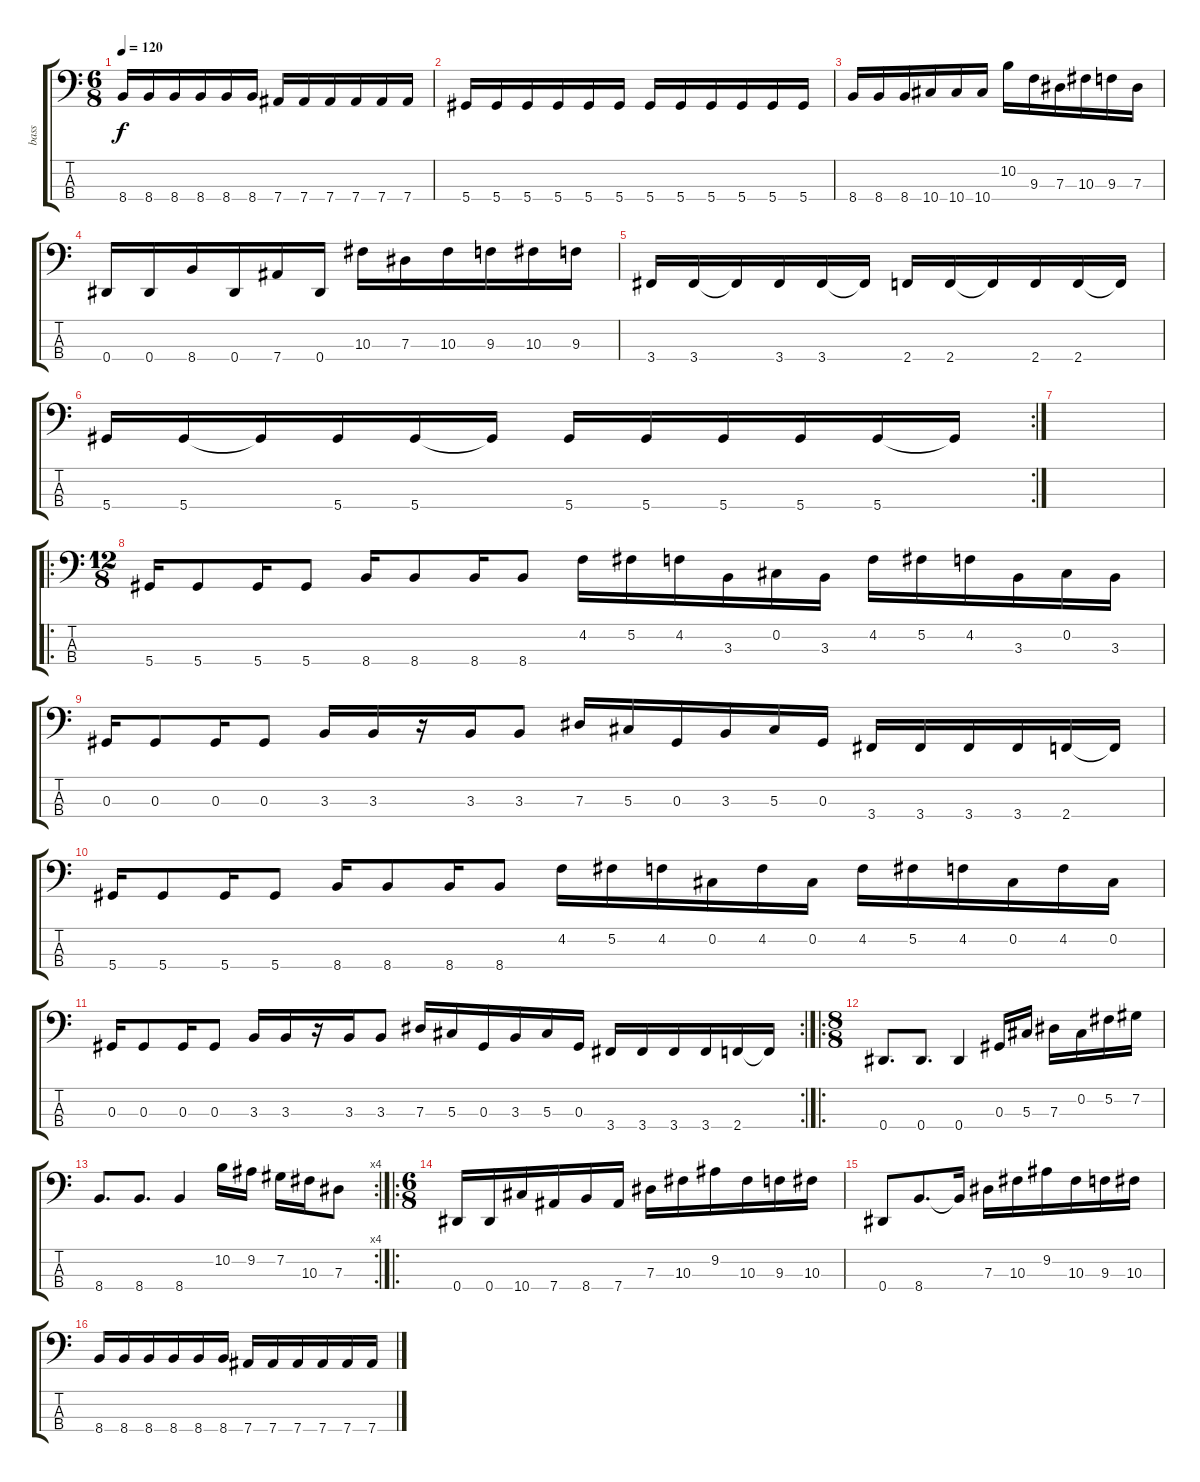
\track ("bass" "bass") {instrument electricbassfinger}
\staff {score tabs}
\tuning (Gb2 Db2 Ab1 Eb1) {hide}
\ts (6 8)
\tempo 120
\clef f4
\ks c
8.4.16{dy f} 8.4.16 8.4.16 8.4.16 8.4.16 8.4.16 7.4.16 7.4.16 7.4.16 7.4.16 7.4.16 7.4.16 |
5.4.16 5.4.16 5.4.16 5.4.16 5.4.16 5.4.16 5.4.16 5.4.16 5.4.16 5.4.16 5.4.16 5.4.16 |
8.4.16 8.4.16 8.4.16 10.4.16 10.4.16 10.4.16 10.2.16 9.3.16 7.3.16 10.3.16 9.3.16 7.3.16 |
0.4.16 0.4.16 8.4.16 0.4.16 7.4.16 0.4.16 10.3.16 7.3.16 10.3.16 9.3.16 10.3.16 9.3.16 |
3.4.16 3.4.16 3.4{t}.16 3.4.16 3.4.16 3.4{t}.16 2.4.16 2.4.16 2.4{t}.16 2.4.16 2.4.16 2.4{t}.16 |
\rc 2
5.4.16 5.4.16 5.4{t}.16 5.4.16 5.4.16 5.4{t}.16 5.4.16 5.4.16 5.4.16 5.4.16 5.4.16 5.4{t}.16 |
|
\ro
\ts (12 8)
5.4.16 5.4.8 5.4.16 5.4.8 8.4.16 8.4.8 8.4.16 8.4.8 4.2.16 5.2.16 4.2.16 3.3.16 0.2.16 3.3.16 4.2.16 5.2.16 4.2.16 3.3.16 0.2.16 3.3.16 |
0.3.16 0.3.8 0.3.16 0.3.8 3.3.16 3.3.16 r.16 3.3.16 3.3.8 7.3.16 5.3.16 0.3.16 3.3.16 5.3.16 0.3.16 3.4.16 3.4.16 3.4.16 3.4.16 2.4.16 2.4{t}.16 |
5.4.16 5.4.8 5.4.16 5.4.8 8.4.16 8.4.8 8.4.16 8.4.8 4.2.16 5.2.16 4.2.16 0.2.16 4.2.16 0.2.16 4.2.16 5.2.16 4.2.16 0.2.16 4.2.16 0.2.16 |
\rc 2
0.3.16 0.3.8 0.3.16 0.3.8 3.3.16 3.3.16 r.16 3.3.16 3.3.8 7.3.16 5.3.16 0.3.16 3.3.16 5.3.16 0.3.16 3.4.16 3.4.16 3.4.16 3.4.16 2.4.16 2.4{t}.16 |
\ro
\ts (8 8)
0.4.8{d} 0.4.8{d} 0.4.4 0.3.16 5.3.16 7.3.16 0.2.16 5.2.16 7.2.16 |
\rc 4
8.4.8{d} 8.4.8{d} 8.4.4 10.2.16 9.2.16 7.2.16 10.3.16 7.3.8 |
\ro
\ts (6 8)
0.4.16 0.4.16 10.4.16 7.4.16 8.4.16 7.4.16 7.3.16 10.3.16 9.2.16 10.3.16 9.3.16 10.3.16 |
0.4.8 8.4.8{d} 8.4{t}.16 7.3.16 10.3.16 9.2.16 10.3.16 9.3.16 10.3.16 |
8.4.16 8.4.16 8.4.16 8.4.16 8.4.16 8.4.16 7.4.16 7.4.16 7.4.16 7.4.16 7.4.16 7.4.16
